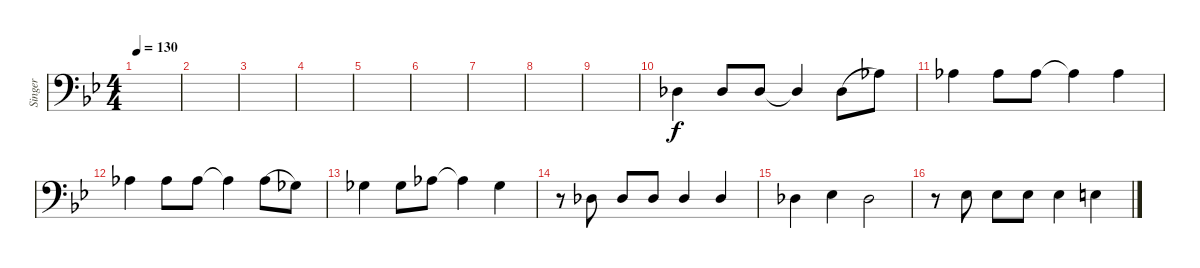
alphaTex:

\bracketExtendMode groupsimilarinstruments
\otherSystemsTrackNameOrientation horizontal
\track ("Solostimme" "Singer") {instrument voiceoohs}
\staff {score}
\tuning (E4 B3 G3 D3 A2 E2)
\ts (4 4)
\tempo 130
\clef f4
\ks bb
|
|
|
|
|
|
|
|
|
4.5{acc b}.4{beam Down} 4.5{acc b}.8{beam Up} 4.5{acc b}.8{beam Up} 4.5{t acc b}.4{beam Up} 4.5{acc b}.8{legatoorigin beam Down} 1.3{acc b}.8{beam Down} |
1.3{acc b}.4{beam Down} 1.3{acc b}.8{beam Down} 1.3{acc b}.8{beam Down} 1.3{t acc b}.4{beam Down} 1.3{acc b}.4{beam Down} |
1.3{acc b}.4{beam Down} 1.3{acc b}.8{beam Down} 1.3{acc b}.8{beam Down} 1.3{t acc b}.4{beam Down} 1.3{acc b}.8{legatoorigin beam Down} 4.4{acc b}.8{beam Down} |
4.4{acc b}.4{beam Down} 4.4{acc b}.8{beam Down} 6.4{acc b}.8{beam Down} 6.4{t acc b}.4{beam Down} 4.4{acc b}.4{beam Down} |
r.8{beam Down} 4.5{acc b}.8{beam Down} 4.5{acc b}.8{beam Up} 4.5{acc b}.8{beam Up} 4.5{acc b}.4{beam Up} 4.5{acc b}.4{beam Up} |
4.5{acc b}.4{beam Down} 6.5{acc b}.4{beam Down} 4.5{acc b}.2{beam Down} |
r.8{beam Down} 1.4{acc b}.8{beam Down} 1.4{acc b}.8{beam Down} 1.4{acc b}.8{beam Down} 1.4{acc b}.4{beam Down} 2.4{acc forcenatural}.4{beam Down}
